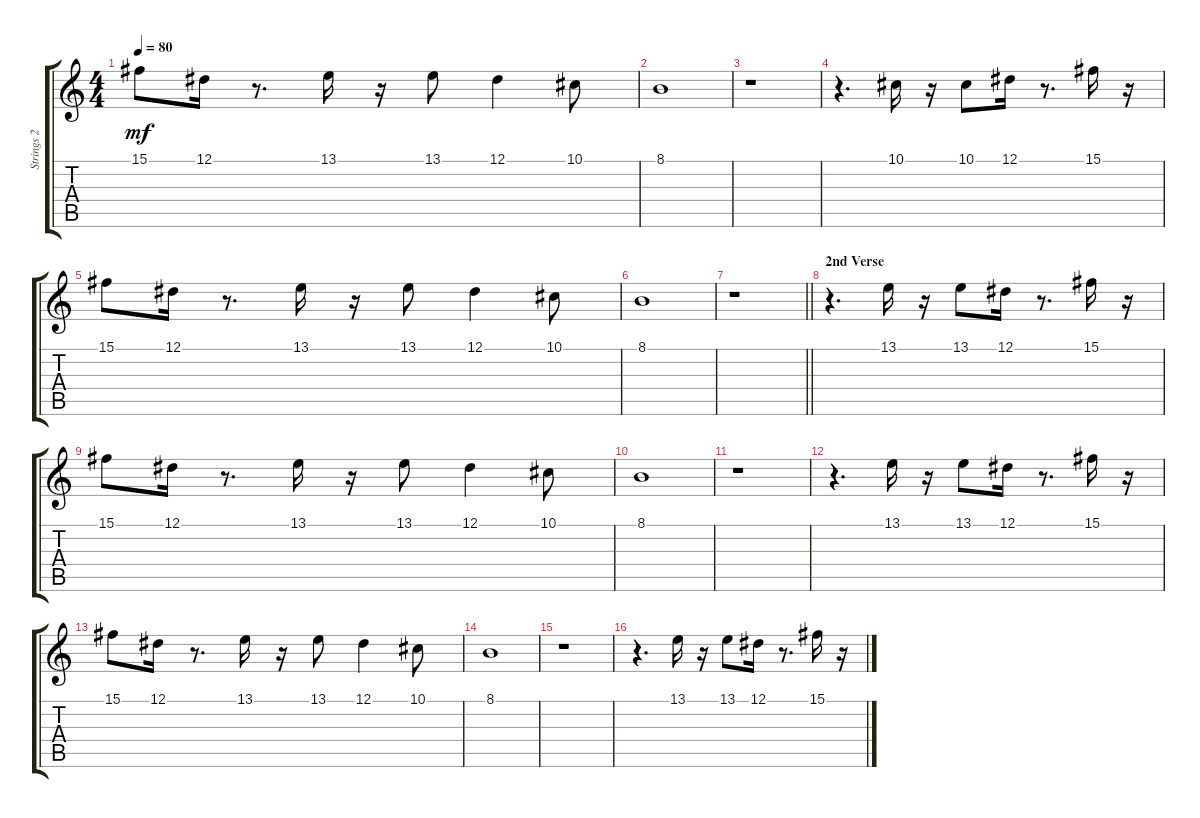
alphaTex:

\track ("Strings 2" "Strings 2") {instrument stringensemble1}
\staff {score tabs}
\tuning (Eb4 Bb3 Gb3 Db3 Ab2 Eb2) {hide}
\ts (4 4)
\tempo 80
\clef g2
\ks c
15.1.8{dy mf} 12.1.16 r.8{d} 13.1.16 r.16 13.1.8 12.1.4 10.1.8 |
8.1.1 |
r.1 |
r.4{d} 10.1.16 r.16 10.1.8 12.1.16 r.8{d} 15.1.16 r.16 |
15.1.8 12.1.16 r.8{d} 13.1.16 r.16 13.1.8 12.1.4 10.1.8 |
8.1.1 |
\barLineRight lightlight
r.1 |
\section ("" "2nd Verse")
r.4{d} 13.1.16 r.16 13.1.8 12.1.16 r.8{d} 15.1.16 r.16 |
15.1.8 12.1.16 r.8{d} 13.1.16 r.16 13.1.8 12.1.4 10.1.8 |
8.1.1 |
r.1 |
r.4{d} 13.1.16 r.16 13.1.8 12.1.16 r.8{d} 15.1.16 r.16 |
15.1.8 12.1.16 r.8{d} 13.1.16 r.16 13.1.8 12.1.4 10.1.8 |
8.1.1 |
r.1 |
r.4{d} 13.1.16 r.16 13.1.8 12.1.16 r.8{d} 15.1.16 r.16
